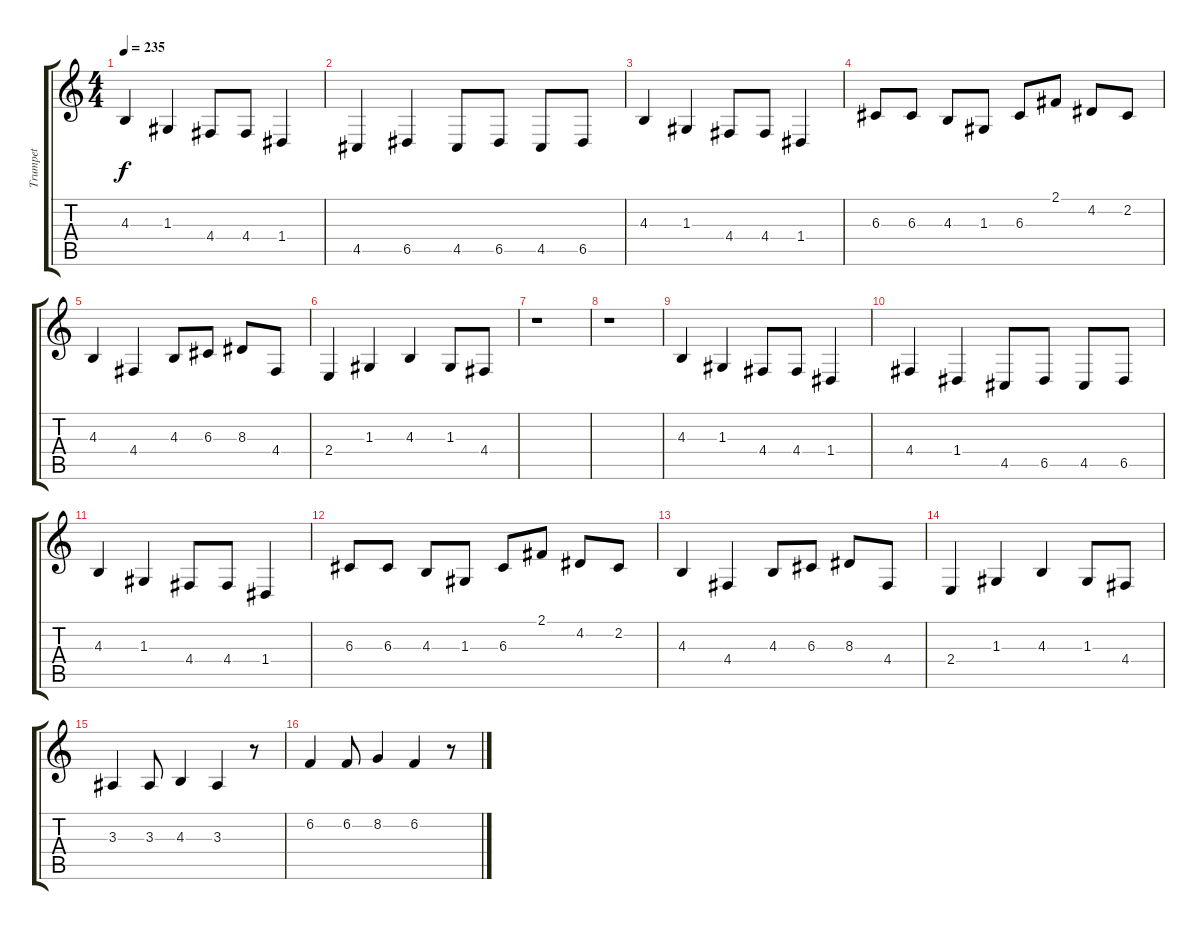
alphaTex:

\track ("Trumpet" "Trumpet") {instrument trumpet}
\staff {score tabs}
\tuning (E4 B3 G3 D3 A2 E2) {hide}
\ts (4 4)
\tempo 235
\clef g2
\ks c
4.3.4{dy f} 1.3.4 4.4.8 4.4.8 1.4.4 |
4.5.4 6.5.4 4.5.8 6.5.8 4.5.8 6.5.8 |
4.3.4 1.3.4 4.4.8 4.4.8 1.4.4 |
6.3.8 6.3.8 4.3.8 1.3.8 6.3.8 2.1.8 4.2.8 2.2.8 |
4.3.4 4.4.4 4.3.8 6.3.8 8.3.8 4.4.8 |
2.4.4 1.3.4 4.3.4 1.3.8 4.4.8 |
r.1 |
r.1 |
4.3.4 1.3.4 4.4.8 4.4.8 1.4.4 |
4.4.4 1.4.4 4.5.8 6.5.8 4.5.8 6.5.8 |
4.3.4 1.3.4 4.4.8 4.4.8 1.4.4 |
6.3.8 6.3.8 4.3.8 1.3.8 6.3.8 2.1.8 4.2.8 2.2.8 |
4.3.4 4.4.4 4.3.8 6.3.8 8.3.8 4.4.8 |
2.4.4 1.3.4 4.3.4 1.3.8 4.4.8 |
3.3.4 3.3.8 4.3.4 3.3.4 r.8 |
6.2.4 6.2.8 8.2.4 6.2.4 r.8
